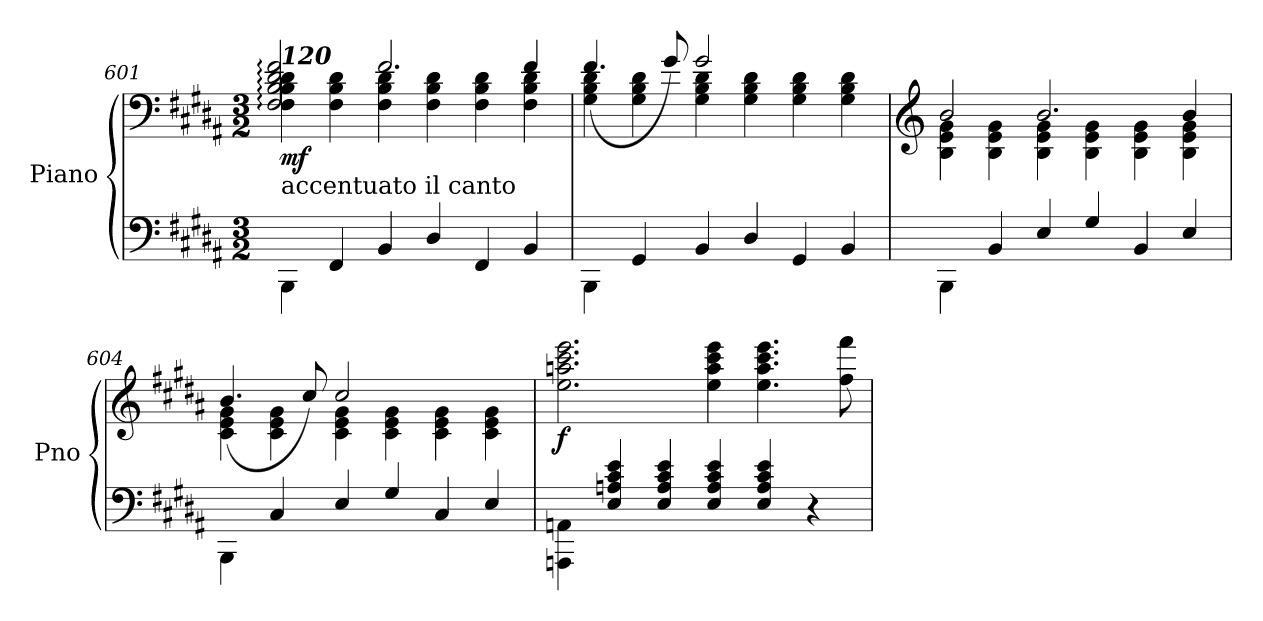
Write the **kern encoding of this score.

**kern	**kern	**dynam
*part1	*part1	*part1
*staff2	*staff1	*staff1/2
*I"Piano	*	*
*I'Pno	*	*
!!LO:LB:g=z
*clefF4	*clefF4	*
*k[f#c#g#d#a#]	*k[f#c#g#d#a#]	*
*M3/2	*M3/2	*
=601	=601	=601
*	*^	*
!	!LO:TX:b:t=accentuato il canto	!	!
!	!LO:TX:a:Bi:t=120	!	!
!	!	!	!LO:DY:b
4BBB\	4F#\ 4B\ 4d#\	2F#/: 2B/: 2d#/: 2f#/:	mf
4FF#/	4F#\ 4B\ 4d#\	.	.
4BB/	4F#\ 4B\ 4d#\	2.f#/	.
4D#/	4F#\ 4B\ 4d#\	.	.
4FF#/	4F#\ 4B\ 4d#\	.	.
4BB/	4F#\ 4B\ 4d#\	4f#/	.
=602	=602	=602	=602
4BBB\	4G#\ 4B\ 4d#\	(4.f#/	.
4GG#/	4G#\ 4B\ 4d#\	.	.
.	.	8g#/)	.
4BB/	4G#\ 4B\ 4d#\	2g#/	.
4D#/	4G#\ 4B\ 4d#\	.	.
4GG#/	4G#\ 4B\ 4d#\	2ryy	.
4BB/	4G#\ 4B\ 4d#\	.	.
=603	=603	=603	=603
*	*clefG2	*	*
4BBB\	4B\ 4e\ 4g#\	2b/	.
4BB/	4B\ 4e\ 4g#\	.	.
4E/	4B\ 4e\ 4g#\	2.b/	.
4G#/	4B\ 4e\ 4g#\	.	.
4BB/	4B\ 4e\ 4g#\	.	.
4E/	4B\ 4e\ 4g#\	4b/	.
=604	=604	=604	=604
4BBB\	4c#\ 4e\ 4g#\	(4.b/	.
4C#/	4c#\ 4e\ 4g#\	.	.
.	.	8cc#/)	.
4E/	4c#\ 4e\ 4g#\	2cc#/	.
4G#/	4c#\ 4e\ 4g#\	.	.
4C#/	4c#\ 4e\ 4g#\	2ryy	.
4E/	4c#\ 4e\ 4g#\	.	.
*	*v	*v	*
!!LO:LB:g=z
=605	=605	=605
!	!	!LO:DY:b
4AAAn\ 4AAn\	2.ee\ 2.aan\ 2.ccc#\ 2.eee\	f
4E/ 4An/ 4c#/ 4e/	.	.
4E/ 4A/ 4c#/ 4e/	.	.
4E/ 4A/ 4c#/ 4e/	4ee\ 4aa\ 4ccc#\ 4eee\	.
4E/ 4A/ 4c#/ 4e/	4.ee\ 4.aa\ 4.ccc#\ 4.eee\	.
4r	.	.
.	8ff#\ 8fff#\	.
=	=	=
*-	*-	*-
